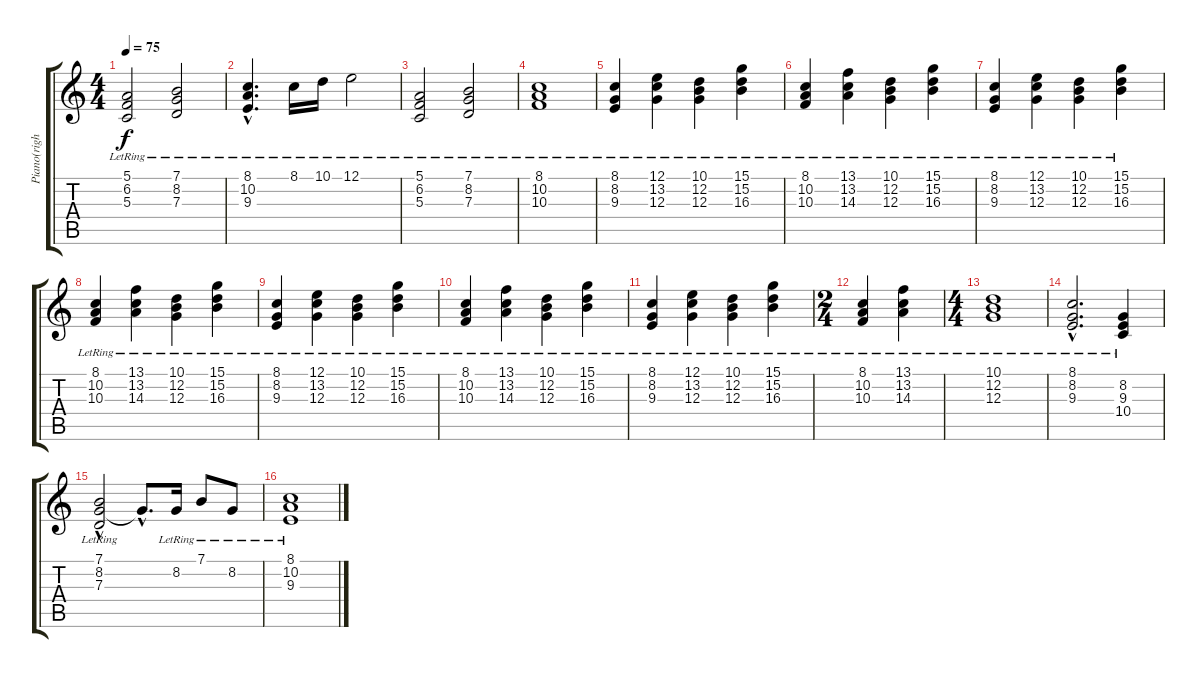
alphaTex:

\track ("Piano(right hand)" "Piano(righ") {instrument brightacousticpiano}
\staff {score tabs}
\tuning (E4 B3 G3 D3 A2 E2) {hide}
\ts (4 4)
\tempo 75
\clef g2
\ks c
(5.1{lr} 6.2{lr} 5.3{lr}).2{dy f} (7.1{lr} 8.2{lr} 7.3{lr}).2 |
(8.1{hac lr} 10.2{hac lr} 9.3{hac lr}).4{d} 8.1{lr}.16 10.1{lr}.16 12.1{lr}.2 |
(5.1{lr} 6.2{lr} 5.3{lr}).2 (7.1{lr} 8.2{lr} 7.3{lr}).2 |
(8.1{lr} 10.2{lr} 10.3{lr}).1 |
(8.1{lr} 8.2{lr} 9.3{lr}).4 (12.1{lr} 13.2{lr} 12.3{lr}).4 (10.1{lr} 12.2{lr} 12.3{lr}).4 (15.1{lr} 15.2{lr} 16.3{lr}).4 |
(8.1{lr} 10.2{lr} 10.3{lr}).4 (13.1{lr} 13.2{lr} 14.3{lr}).4 (10.1{lr} 12.2{lr} 12.3{lr}).4 (15.1{lr} 15.2{lr} 16.3{lr}).4 |
(8.1{lr} 8.2{lr} 9.3{lr}).4 (12.1{lr} 13.2{lr} 12.3{lr}).4 (10.1{lr} 12.2{lr} 12.3{lr}).4 (15.1{lr} 15.2{lr} 16.3{lr}).4 |
(8.1{lr} 10.2{lr} 10.3{lr}).4 (13.1{lr} 13.2{lr} 14.3{lr}).4 (10.1{lr} 12.2{lr} 12.3{lr}).4 (15.1{lr} 15.2{lr} 16.3{lr}).4 |
(8.1{lr} 8.2{lr} 9.3{lr}).4 (12.1{lr} 13.2{lr} 12.3{lr}).4 (10.1{lr} 12.2{lr} 12.3{lr}).4 (15.1{lr} 15.2{lr} 16.3{lr}).4 |
(8.1{lr} 10.2{lr} 10.3{lr}).4 (13.1{lr} 13.2{lr} 14.3{lr}).4 (10.1{lr} 12.2{lr} 12.3{lr}).4 (15.1{lr} 15.2{lr} 16.3{lr}).4 |
(8.1{lr} 8.2{lr} 9.3{lr}).4 (12.1{lr} 13.2{lr} 12.3{lr}).4 (10.1{lr} 12.2{lr} 12.3{lr}).4 (15.1{lr} 15.2{lr} 16.3{lr}).4 |
\ts (2 4)
(8.1{lr} 10.2{lr} 10.3{lr}).4 (13.1{lr} 13.2{lr} 14.3{lr}).4 |
\ts (4 4)
(10.1{lr} 12.2{lr} 12.3{lr}).1 |
(8.1{hac lr} 8.2{hac lr} 9.3{hac lr}).2{d} (8.2{lr} 9.3{lr} 10.4{lr}).4 |
(7.1{hac lr} 8.2{lr} 7.3{lr}).2 8.2{hac t}.8{d} 8.2{lr}.16 7.1{lr}.8 8.2{lr}.8 |
(8.1{lr} 10.2{lr} 9.3{lr}).1
